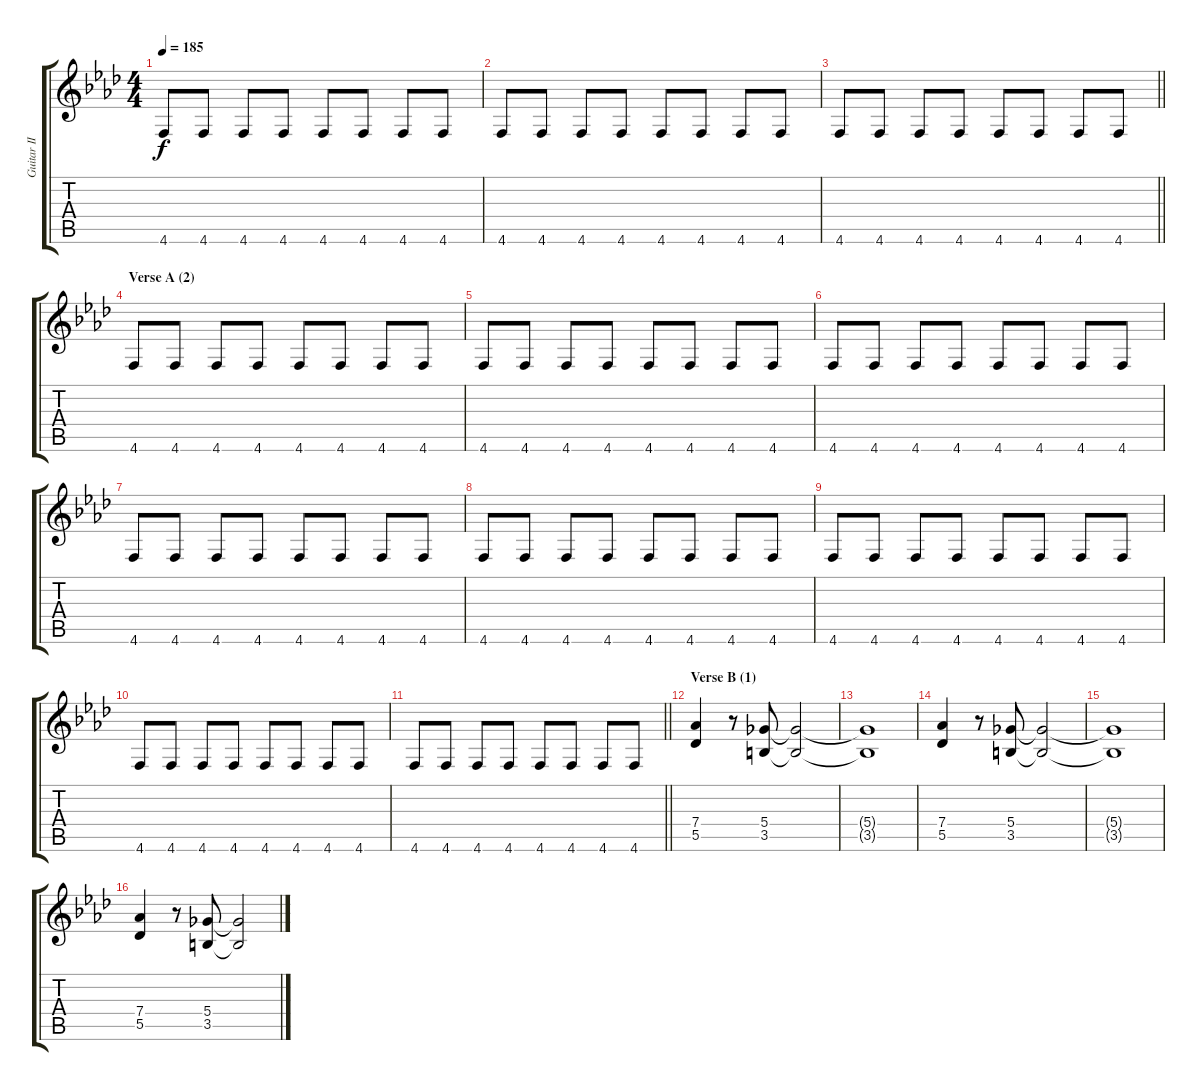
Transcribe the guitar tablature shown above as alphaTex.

\track ("Guitar II" "Guitar II") {instrument distortionguitar}
\staff {score tabs}
\tuning (Eb4 Bb3 Gb3 Db3 Ab2 Db2) {hide}
\ts (4 4)
\tempo 185
\clef g2
\ks fminor
4.6.8{dy f} 4.6.8 4.6.8 4.6.8 4.6.8 4.6.8 4.6.8 4.6.8 |
4.6.8 4.6.8 4.6.8 4.6.8 4.6.8 4.6.8 4.6.8 4.6.8 |
\barLineRight lightlight
4.6.8 4.6.8 4.6.8 4.6.8 4.6.8 4.6.8 4.6.8 4.6.8 |
\section ("" "Verse A (2)")
4.6.8 4.6.8 4.6.8 4.6.8 4.6.8 4.6.8 4.6.8 4.6.8 |
4.6.8 4.6.8 4.6.8 4.6.8 4.6.8 4.6.8 4.6.8 4.6.8 |
4.6.8 4.6.8 4.6.8 4.6.8 4.6.8 4.6.8 4.6.8 4.6.8 |
4.6.8 4.6.8 4.6.8 4.6.8 4.6.8 4.6.8 4.6.8 4.6.8 |
4.6.8 4.6.8 4.6.8 4.6.8 4.6.8 4.6.8 4.6.8 4.6.8 |
4.6.8 4.6.8 4.6.8 4.6.8 4.6.8 4.6.8 4.6.8 4.6.8 |
4.6.8 4.6.8 4.6.8 4.6.8 4.6.8 4.6.8 4.6.8 4.6.8 |
\barLineRight lightlight
4.6.8 4.6.8 4.6.8 4.6.8 4.6.8 4.6.8 4.6.8 4.6.8 |
\section ("" "Verse B (1)")
(7.4 5.5).4 r.8 (5.4 3.5).8 (5.4{t} 3.5{t}).2 |
(5.4{t} 3.5{t}).1 |
(7.4 5.5).4 r.8 (5.4 3.5).8 (5.4{t} 3.5{t}).2 |
(5.4{t} 3.5{t}).1 |
(7.4 5.5).4 r.8 (5.4 3.5).8 (5.4{t} 3.5{t}).2
